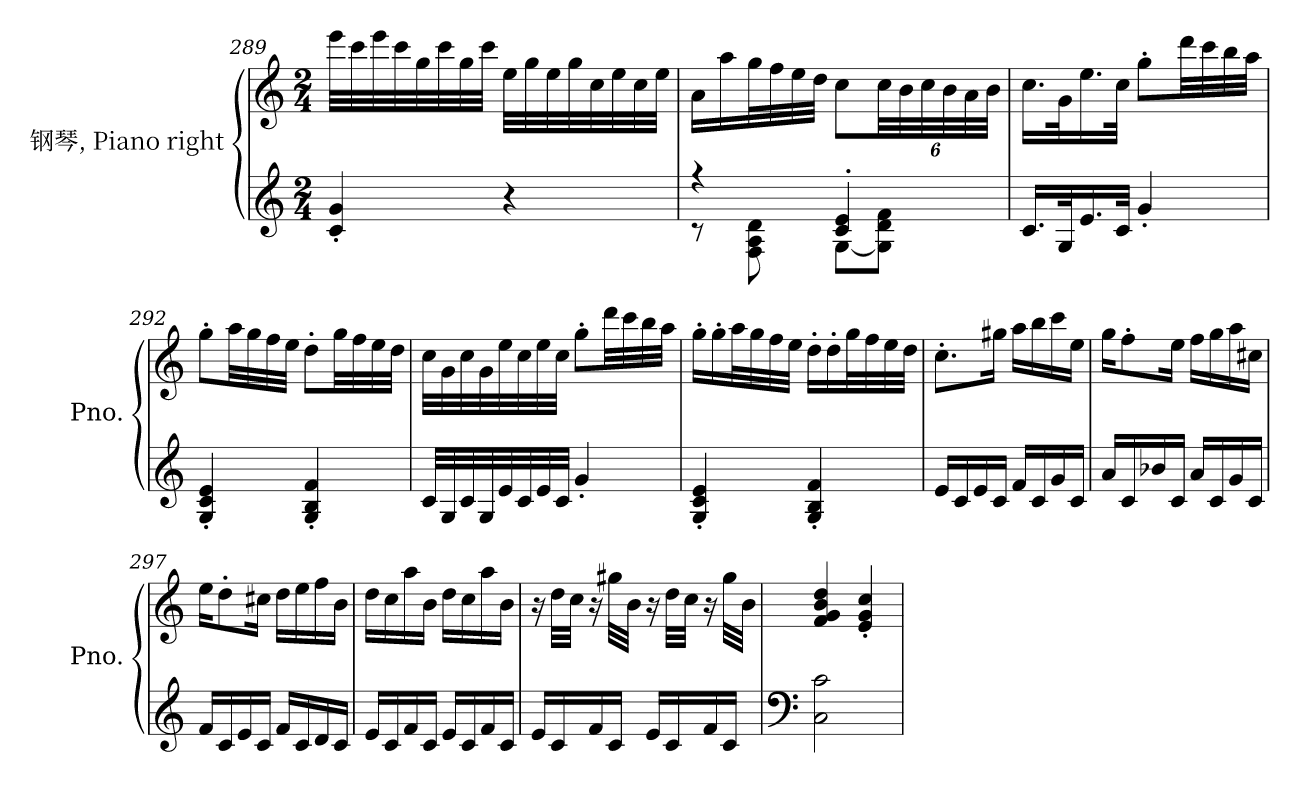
**kern	**kern
*part1	*part1
*staff2	*staff1
*I"钢琴, Piano right	*
*I'Pno.	*
*clefG2	*clefG2
*k[]	*k[]
*M2/4	*M2/4
*MM66	*MM66
=289	=289
4c/' 4g/'	32eee\LLL
.	32ccc\
.	32eee\
.	32ccc\
.	32gg\
.	32ccc\
.	32gg\
.	32ccc\JJJ
4r	32ee\LLL
.	32gg\
.	32ee\
.	32gg\
.	32cc\
.	32ee\
.	32cc\
.	32ee\JJJ
!!LO:LB:g=z
=290	=290
*	*MM68
*^	*
4r	8r	16a\LL
.	.	16aa\
.	8F\ 8A\ 8d\	32gg\L
.	.	32ff\
.	.	32ee\
.	.	32dd\JJJ
*	*	*MM66
4c/' 4e/'	[8G\L	8cc\L
*	*	*Xbrackettup
.	8G\] 8d\ 8f\J	48cc\LL
.	.	48b\
.	.	48cc\
.	.	48b\
.	.	48a\
.	.	48b\JJJ
*v	*v	*
=291	=291
*	*MM65
16.c/LL	16.cc\LL
32G/K	32g\K
16.e/	16.ee\
32c/JJk	32cc\JJk
*	*MM67
4g'/	8gg'\L
*	*MM71
.	32ddd\LL
.	32ccc\
*	*MM69
.	32bb\
.	32aa\JJJ
=292	=292
*	*MM68
4G/' 4c/' 4e/'	8gg'\L
*	*MM71
.	32aa\LL
.	32gg\
*	*MM70
.	32ff\
.	32ee\JJJ
*	*MM68
4G/' 4B/' 4f/'	8dd'\L
*	*MM71
.	32gg\LL
.	32ff\
*	*MM70
.	32ee\
.	32dd\JJJ
!!LO:PB:g=z
=293	=293
*	*MM66
32c/LLL	32cc\LLL
32G/	32g\
32c/	32cc\
32G/	32g\
32e/	32ee\
32c/	32cc\
32e/	32ee\
32c/JJJ	32cc\JJJ
*	*MM67
4g'/	8gg'\L
*	*MM71
.	32ddd\LL
.	32ccc\
*	*MM70
.	32bb\
.	32aa\JJJ
=294	=294
*	*MM66
4G/' 4c/' 4e/'	16gg'\LL
.	16gg'\
*	*MM70
.	32aa\L
.	32gg\
.	32ff\
.	32ee\JJJ
*	*MM68
4G/' 4B/' 4f/'	16dd'\LL
.	16dd'\
*	*MM69
.	32gg\L
.	32ff\
.	32ee\
.	32dd\JJJ
=295	=295
*	*MM67
16e/LL	8.cc'\L
16c/	.
16e/	.
*	*MM68
16c/JJ	16gg#X\Jk
*	*MM67
16f/LL	16aa\LL
16c/	16bb\
16g/	16ccc\
16c/JJ	16ee\JJ
!!LO:LB:g=z
=296	=296
*	*MM66
16a/LL	16gg\KL
16c/	8ff'\
16b-X/	.
*	*MM68
16c/JJ	16ee\Jk
16a/LL	16ff\LL
16c/	16gg\
*	*MM67
16g/	16aa\
16c/JJ	16cc#X\JJ
=297	=297
*	*MM66
16f/LL	16ee\KL
16c/	8dd'\
16e/	.
*	*MM68
16c/JJ	16cc#X\Jk
16f/LL	16dd\LL
16c/	16ee\
16d/	16ff\
16c/JJ	16b\JJ
=298	=298
*	*MM66
16e/LL	16dd\LL
16c/	16cc\
*	*MM68
16f/	16aa\
16c/JJ	16b\JJ
*	*MM66
16e/LL	16dd\LL
16c/	16cc\
*	*MM68
16f/	16aa\
16c/JJ	16b\JJ
=299	=299
*	*MM66
16e/LL	16r
*	*MM65
16c/	32dd\LLL
.	32cc\JJJ
16f/	16r
*	*MM64
16c/JJ	32gg#X\LLL
.	32b\JJJ
16e/LL	16r
16c/	32dd\LLL
.	32cc\JJJ
*	*MM58
16f/	16r
*	*MM53
16c/JJ	32gg#\LLL
.	32b\JJJ
=300	=300
*clefF4	*
*	*MM38
2C\ 2c\	4f/ 4g/ 4b/ 4dd/
*	*MM57
.	4e/' 4g/' 4cc/'
=	=
*-	*-
